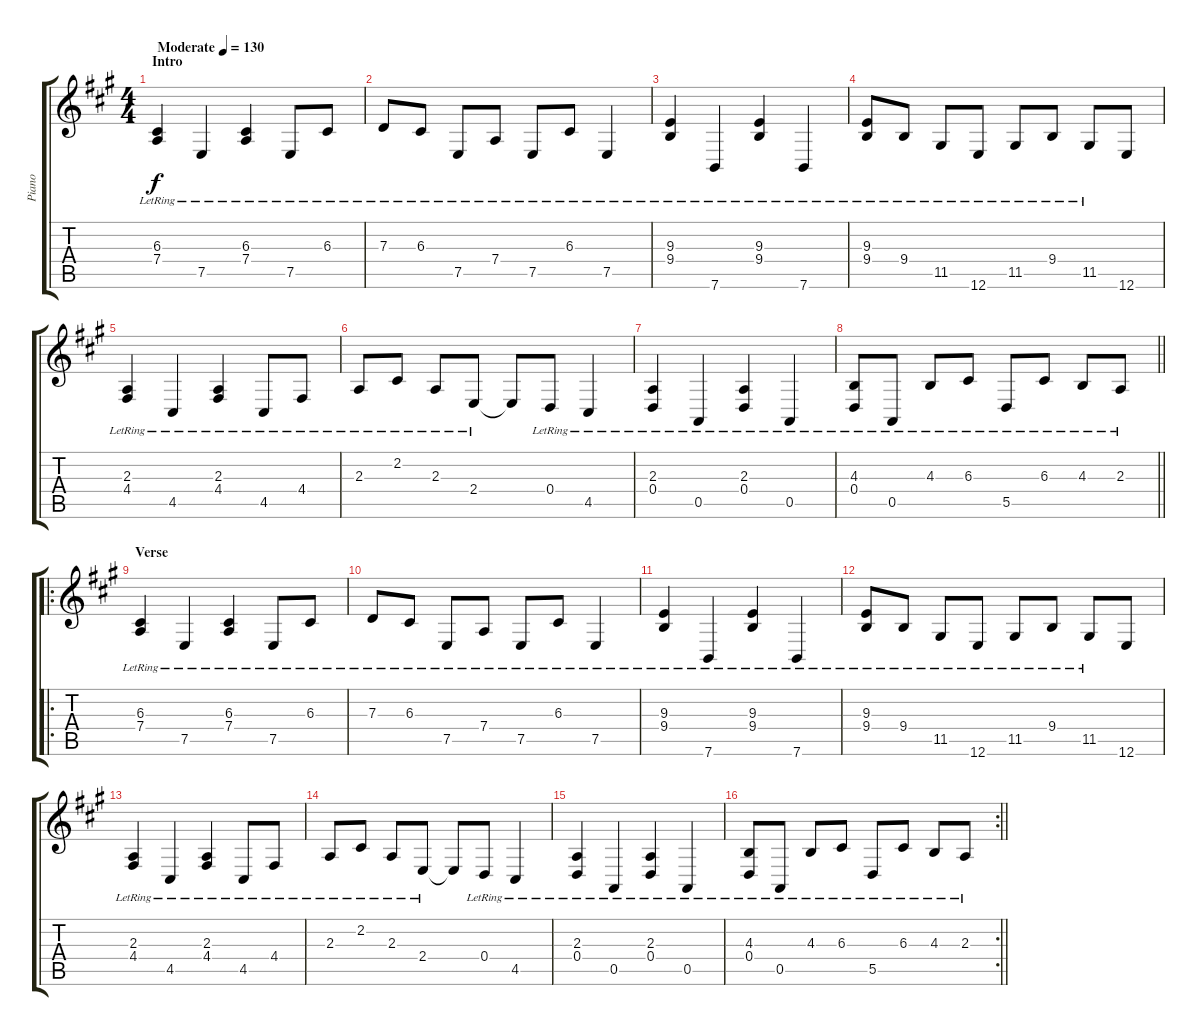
\track ("Piano" "Piano") {instrument acousticgrandpiano}
\staff {score tabs}
\tuning (E4 B3 G3 D3 A2 E2) {hide}
\ts (4 4)
\section ("" "Intro")
\tempo (130 "Moderate")
\clef g2
\ks a
(6.3{lr} 7.4{lr}).4{dy f instrument acousticgrandpiano} 7.5{lr}.4 (6.3{lr} 7.4{lr}).4 7.5{lr}.8 6.3{lr}.8 |
7.3{lr}.8 6.3{lr}.8 7.5{lr}.8 7.4{lr}.8 7.5{lr}.8 6.3{lr}.8 7.5{lr}.4 |
(9.3{lr} 9.4{lr}).4 7.6{lr}.4 (9.3{lr} 9.4{lr}).4 7.6{lr}.4 |
(9.3{lr} 9.4{lr}).8 9.4{lr}.8 11.5{lr}.8 12.6{lr}.8 11.5{lr}.8 9.4{lr}.8 11.5{lr}.8 12.6.8 |
(2.3{lr} 4.4{lr}).4 4.5{lr}.4 (2.3{lr} 4.4{lr}).4 4.5{lr}.8 4.4{lr}.8 |
2.3{lr}.8 2.2{lr}.8 2.3{lr}.8 2.4{lr}.8 2.4{t}.8 0.4{lr}.8 4.5{lr}.4 |
(2.3{lr} 0.4{lr}).4 0.5{lr}.4 (2.3{lr} 0.4{lr}).4 0.5{lr}.4 |
\barLineRight lightlight
(4.3{lr} 0.4{lr}).8 0.5{lr}.8 4.3{lr}.8 6.3{lr}.8 5.5{lr}.8 6.3{lr}.8 4.3{lr}.8 2.3{lr}.8 |
\ro
\section ("" "Verse")
(6.3{lr} 7.4{lr}).4 7.5{lr}.4 (6.3{lr} 7.4{lr}).4 7.5{lr}.8 6.3{lr}.8 |
7.3{lr}.8 6.3{lr}.8 7.5{lr}.8 7.4{lr}.8 7.5{lr}.8 6.3{lr}.8 7.5{lr}.4 |
(9.3{lr} 9.4{lr}).4 7.6{lr}.4 (9.3{lr} 9.4{lr}).4 7.6{lr}.4 |
(9.3{lr} 9.4{lr}).8 9.4{lr}.8 11.5{lr}.8 12.6{lr}.8 11.5{lr}.8 9.4{lr}.8 11.5{lr}.8 12.6.8 |
(2.3{lr} 4.4{lr}).4 4.5{lr}.4 (2.3{lr} 4.4{lr}).4 4.5{lr}.8 4.4{lr}.8 |
2.3{lr}.8 2.2{lr}.8 2.3{lr}.8 2.4{lr}.8 2.4{t}.8 0.4{lr}.8 4.5{lr}.4 |
(2.3{lr} 0.4{lr}).4 0.5{lr}.4 (2.3{lr} 0.4{lr}).4 0.5{lr}.4 |
\rc 2
\barLineRight lightlight
(4.3{lr} 0.4{lr}).8 0.5{lr}.8 4.3{lr}.8 6.3{lr}.8 5.5{lr}.8 6.3{lr}.8 4.3{lr}.8 2.3{lr}.8
